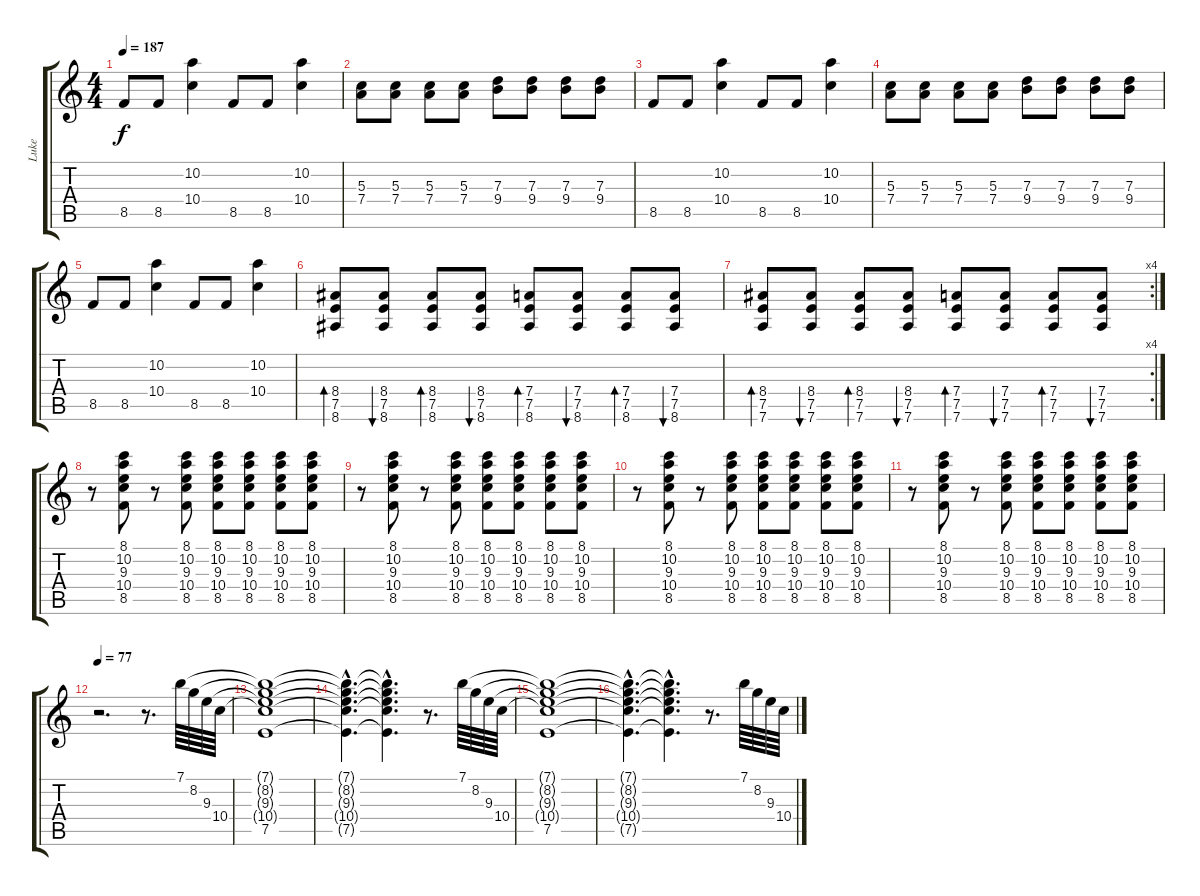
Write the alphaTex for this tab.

\track ("Luke" "Luke") {instrument distortionguitar}
\staff {score tabs}
\tuning (E4 B3 G3 D3 A2 D2) {hide}
\ts (4 4)
\tempo 187
\clef g2
\ks c
8.5.8{dy f} 8.5.8 (10.2 10.4).4 8.5.8 8.5.8 (10.2 10.4).4 |
(5.3 7.4).8 (5.3 7.4).8 (5.3 7.4).8 (5.3 7.4).8 (7.3 9.4).8 (7.3 9.4).8 (7.3 9.4).8 (7.3 9.4).8 |
8.5.8 8.5.8 (10.2 10.4).4 8.5.8 8.5.8 (10.2 10.4).4 |
(5.3 7.4).8 (5.3 7.4).8 (5.3 7.4).8 (5.3 7.4).8 (7.3 9.4).8 (7.3 9.4).8 (7.3 9.4).8 (7.3 9.4).8 |
8.5.8 8.5.8 (10.2 10.4).4 8.5.8 8.5.8 (10.2 10.4).4 |
(8.4 7.5 8.6).8{bd 60} (8.4 7.5 8.6).8{bu 60} (8.4 7.5 8.6).8{bd 60} (8.4 7.5 8.6).8{bu 60} (7.4 7.5 8.6).8{bd 60} (7.4 7.5 8.6).8{bu 60} (7.4 7.5 8.6).8{bd 60} (7.4 7.5 8.6).8{bu 60} |
\rc 4
(8.4 7.5 7.6).8{bd 60} (8.4 7.5 7.6).8{bu 60} (8.4 7.5 7.6).8{bd 60} (8.4 7.5 7.6).8{bu 60} (7.4 7.5 7.6).8{bd 60} (7.4 7.5 7.6).8{bu 60} (7.4 7.5 7.6).8{bd 60} (7.4 7.5 7.6).8{bu 60} |
r.8 (8.1 10.2 9.3 10.4 8.5).8 r.8 (8.1 10.2 9.3 10.4 8.5).8 (8.1 10.2 9.3 10.4 8.5).8 (8.1 10.2 9.3 10.4 8.5).8 (8.1 10.2 9.3 10.4 8.5).8 (8.1 10.2 9.3 10.4 8.5).8 |
r.8 (8.1 10.2 9.3 10.4 8.5).8 r.8 (8.1 10.2 9.3 10.4 8.5).8 (8.1 10.2 9.3 10.4 8.5).8 (8.1 10.2 9.3 10.4 8.5).8 (8.1 10.2 9.3 10.4 8.5).8 (8.1 10.2 9.3 10.4 8.5).8 |
r.8 (8.1 10.2 9.3 10.4 8.5).8 r.8 (8.1 10.2 9.3 10.4 8.5).8 (8.1 10.2 9.3 10.4 8.5).8 (8.1 10.2 9.3 10.4 8.5).8 (8.1 10.2 9.3 10.4 8.5).8 (8.1 10.2 9.3 10.4 8.5).8 |
r.8 (8.1 10.2 9.3 10.4 8.5).8 r.8 (8.1 10.2 9.3 10.4 8.5).8 (8.1 10.2 9.3 10.4 8.5).8 (8.1 10.2 9.3 10.4 8.5).8 (8.1 10.2 9.3 10.4 8.5).8 (8.1 10.2 9.3 10.4 8.5).8 |
\tempo 77
r.2{d} r.8{d} 7.1.64{instrument electricguitarclean} 8.2.64 9.3.64 10.4.64 |
(7.1{t} 8.2{t} 9.3{t} 10.4{t} 7.5).1 |
(7.1{hac t} 8.2{hac t} 9.3{hac t} 10.4{hac t} 7.5{hac t}).4{d} (7.1{hac t} 8.2{hac t} 9.3{hac t} 10.4{hac t} 7.5{hac t}).4{d} r.8{d} 7.1.64 8.2.64 9.3.64 10.4.64 |
(7.1{t} 8.2{t} 9.3{t} 10.4{t} 7.5).1 |
(7.1{hac t} 8.2{hac t} 9.3{hac t} 10.4{hac t} 7.5{hac t}).4{d} (7.1{hac t} 8.2{hac t} 9.3{hac t} 10.4{hac t} 7.5{hac t}).4{d} r.8{d} 7.1.64 8.2.64 9.3.64 10.4.64
